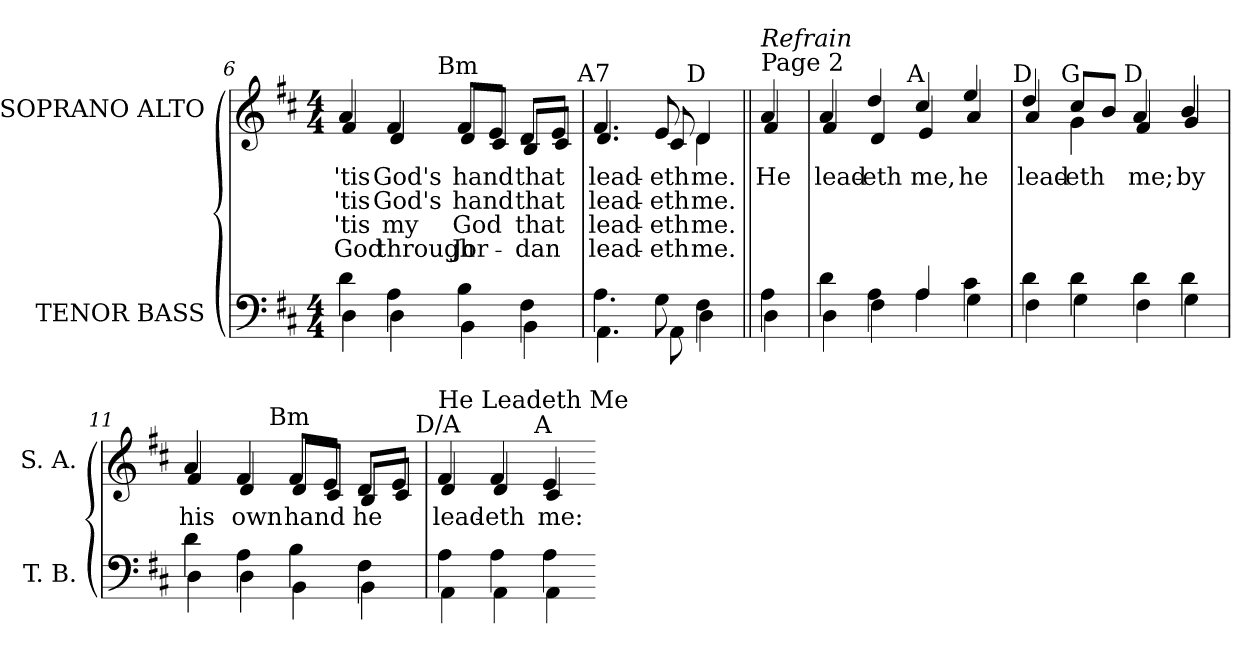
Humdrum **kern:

**kern	**kern	**text	**text	**text	**text
*part2	*part1	*part1	*part1	*part1	*part1
*staff2	*staff1	*staff1	*staff1	*staff1	*staff1
*I"TENOR BASS	*I"SOPRANO ALTO	*	*	*	*
*I'T. B.	*I'S. A.	*	*	*	*
*clefF4	*clefG2	*	*	*	*
*k[f#c#]	*k[f#c#]	*	*	*	*
*D:	*D:	*	*	*	*
*M4/4	*M4/4	*	*	*	*
=6	=6	=6	=6	=6	=6
*^	*	*	*	*	*
!	!	!LO:TX:a:cj:t=D	!	!	!	!
!	!	!	!LO:LY:b:color=#000000	!LO:LY:b:color=#000000	!LO:LY:b:color=#000000	!LO:LY:b:color=#000000
*	*	*^	*	*	*	*
4di\	4Di\	4ai/	4f#i/	'tis	'tis	'tis	God
!	!	!	!	!LO:LY:b:color=#000000	!LO:LY:b:color=#000000	!LO:LY:b:color=#000000	!LO:LY:b:color=#000000
4Ai\	4Di\	4f#i/	4di/	God's	God's	my	through
!	!	!LO:TX:a:cj:t=Bm	!	!	!	!	!
!	!	!	!	!LO:LY:b:color=#000000	!LO:LY:b:color=#000000	!LO:LY:b:color=#000000	!LO:LY:b:color=#000000
4Bi\	4BBi\	8f#i/L	8di/L	hand	hand	God	Jor-
.	.	8ei/J	8c#i/J	.	.	.	.
!	!	!	!	!LO:LY:b:color=#000000	!LO:LY:b:color=#000000	!LO:LY:b:color=#000000	!LO:LY:b:color=#000000
4F#i\	4BBi\	8di/L	8Bi/L	that	that	that	-dan
.	.	8ei/J	8c#i/J	.	.	.	.
=7	=7	=7	=7	=7	=7	=7	=7
!	!	!LO:TX:a:cj:t=A7	!	!	!	!	!
!	!	!	!	!LO:LY:b:color=#000000	!LO:LY:b:color=#000000	!LO:LY:b:color=#000000	!LO:LY:b:color=#000000
4.Ai\	4.AAi\	4.f#i/	4.di/	lead-	lead-	lead-	lead-
!	!	!	!	!LO:LY:b:color=#000000	!LO:LY:b:color=#000000	!LO:LY:b:color=#000000	!LO:LY:b:color=#000000
8Gi\	8AAi\	8ei/	8c#i/	-eth	-eth	-eth	-eth
!	!	!LO:TX:a:cj:t=D	!	!	!	!	!
!	!	!	!	!LO:LY:b:color=#000000	!LO:LY:b:color=#000000	!LO:LY:b:color=#000000	!LO:LY:b:color=#000000
4F#i\	4Di\	4di/	4di\	me.	me.	me.	me.
!!LO:PB:g=z	!!
=8||	=8||	=8||	=8||	=8||	=8||	=8||	=8||
!	!	!LO:TX:a:t=Page 2	!	!	!	!	!
!	!	!LO:TX:a:i:t=Refrain	!	!	!	!	!
!	!	!	!	!LO:LY:b:color=#000000	!	!	!
4Ai\	4Di\	4ai/	4f#i/	He	.	.	.
=9	=9	=9	=9	=9	=9	=9	=9
!	!	!	!	!LO:LY:b:color=#000000	!	!	!
4di\	4Di\	4ai/	4f#i/	lead-	.	.	.
!	!	!	!	!LO:LY:b:color=#000000	!	!	!
4Ai\	4F#i\	4ddi/	4di/	-eth	.	.	.
!	!	!LO:TX:a:cj:t=A	!	!	!	!	!
!	!	!	!	!LO:LY:b:color=#000000	!	!	!
4Ai/	4Ai\	4cc#i/	4ei/	me,	.	.	.
!	!	!	!	!LO:LY:b:color=#000000	!	!	!
4c#i\	4Gi\	4eei/	4ai/	he	.	.	.
=10	=10	=10	=10	=10	=10	=10	=10
!	!	!LO:TX:a:cj:t=D	!	!	!	!	!
!	!	!	!	!LO:LY:b:color=#000000	!	!	!
4di\	4F#i\	4ddi/	4ai/	lead-	.	.	.
!	!	!LO:TX:a:cj:t=G	!	!	!	!	!
!	!	!	!	!LO:LY:b:color=#000000	!	!	!
4di\	4Gi\	8cc#i/L	4gi\	-eth	.	.	.
.	.	8bi/J	.	.	.	.	.
!	!	!LO:TX:a:cj:t=D	!	!	!	!	!
!	!	!	!	!LO:LY:b:color=#000000	!	!	!
4di\	4F#i\	4ai/	4f#i/	me;	.	.	.
!	!	!	!	!LO:LY:b:color=#000000	!	!	!
4di\	4Gi\	4bi/	4gi/	by	.	.	.
=11	=11	=11	=11	=11	=11	=11	=11
!	!	!	!	!LO:LY:b:color=#000000	!	!	!
4di\	4Di\	4ai/	4f#i/	his	.	.	.
!	!	!	!	!LO:LY:b:color=#000000	!	!	!
4Ai\	4Di\	4f#i/	4di/	own	.	.	.
!	!	!LO:TX:a:cj:t=Bm	!	!	!	!	!
!	!	!	!	!LO:LY:b:color=#000000	!	!	!
4Bi\	4BBi\	8f#i/L	8di/L	hand	.	.	.
.	.	8ei/J	8c#i/J	.	.	.	.
!	!	!	!	!LO:LY:b:color=#000000	!	!	!
4F#i\	4BBi\	8di/L	8Bi/L	he	.	.	.
.	.	8ei/J	8c#i/J	.	.	.	.
=12	=12	=12	=12	=12	=12	=12	=12
!	!	!LO:TX:a:cj:t=D/A	!	!	!	!	!
!	!	!LO:TX:a:t=He Leadeth Me	!	!	!	!	!
!	!	!	!	!LO:LY:b:color=#000000	!	!	!
4Ai\	4AAi\	4f#i/	4di/	lead-	.	.	.
!	!	!	!	!LO:LY:b:color=#000000	!	!	!
4Ai\	4AAi\	4f#i/	4di/	-eth	.	.	.
!	!	!LO:TX:a:cj:t=A	!	!	!	!	!
!	!	!	!	!LO:LY:b:color=#000000	!	!	!
4Ai\	4AAi\	4ei/	4c#i/	me:	.	.	.
*v	*v	*	*	*	*	*	*
*	*v	*v	*	*	*	*
=-	=-	=-	=-	=-	=-
*-	*-	*-	*-	*-	*-
